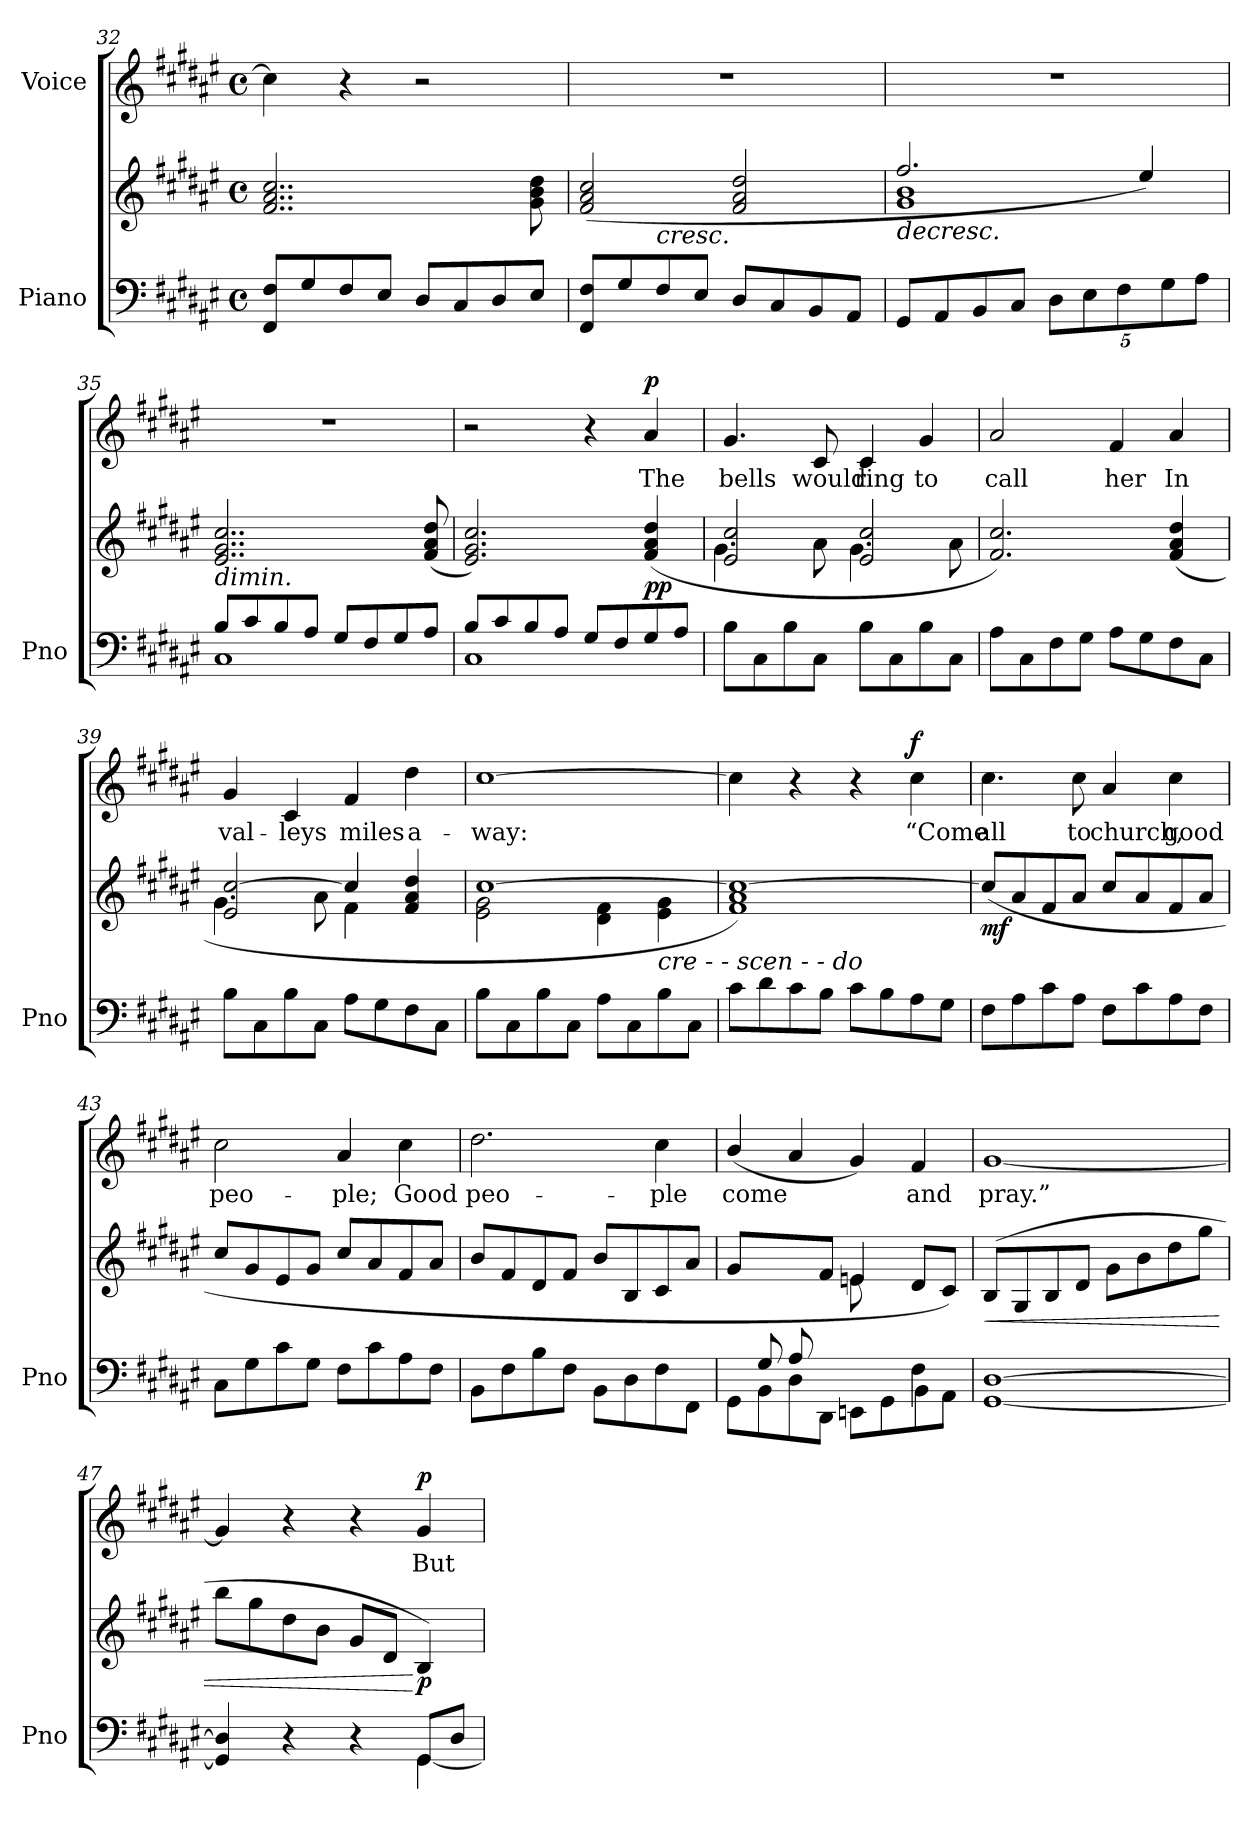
**kern	**kern	**dynam	**kern	**text	**dynam
*part2	*part2	*part2	*part1	*part1	*part1
*staff3	*staff2	*staff2/3	*staff1	*staff1	*staff1
*I"Piano	*	*	*I"Voice	*	*
*I'Pno	*	*	*	*	*
*clefF4	*clefG2	*	*clefG2	*	*
*k[f#c#g#d#a#e#]	*k[f#c#g#d#a#e#]	*	*k[f#c#g#d#a#e#]	*	*
*M4/4	*M4/4	*	*M4/4	*	*
*met(c)	*met(c)	*	*met(c)	*	*
=32	=32	=32	=32	=32	=32
8FF#/ 8F#/L	2..f#/ 2..a#/ 2..cc#/	.	4cc#\]	.	.
8G#/	.	.	.	.	.
8F#/	.	.	4r	.	.
8E#/J	.	.	.	.	.
8D#/L	.	.	2r	.	.
8C#/	.	.	.	.	.
8D#/	.	.	.	.	.
8E#/J	8g#\ 8b\ 8dd#\	.	.	.	.
=33	=33	=33	=33	=33	=33
*	*^	*	*	*	*
8FF#/ 8F#/L	(2f#/ 2a#/ 2cc#/	4ryy	.	1r	.	.
8G#/	.	.	.	.	.	.
!	!	!	!LO:HP:b	!	!	!
8F#/	.	4ryy	<	.	.	.
8E#/J	.	.	.	.	.	.
8D#/L	2f#/ 2a#/ 2dd#/	2ryy	.	.	.	.
8C#/	.	.	.	.	.	.
8BB/	.	.	.	.	.	.
8AA#/J	.	.	.	.	.	.
=34	=34	=34	=34	=34	=34	=34
!	!	!	!LO:HP:b	!	!	!
8GG#/L	2.ff#/	1g# 1b	>	1r	.	.
8AA#/	.	.	.	.	.	.
8BB/	.	.	.	.	.	.
8C#/J	.	.	.	.	.	.
10D#\L	.	.	.	.	.	.
10E#\	.	.	.	.	.	.
10F#\	.	.	.	.	.	.
.	4ee#/)	.	[	.	.	.
10G#\	.	.	.	.	.	.
10A#\J	.	.	.	.	.	.
*	*v	*v	*	*	*	*
=35	=35	=35	=35	=35	=35
*^	*	*	*	*	*
!	!	!LO:TX:b:i:t=dimin.	!	!	!	!
8B/L	1C#	2..e#/ 2..g#/ 2..cc#/	.	1r	.	.
8c#/	.	.	.	.	.	.
8B/	.	.	.	.	.	.
8A#/J	.	.	.	.	.	.
8G#/L	.	.	.	.	.	.
8F#/	.	.	.	.	.	.
8G#/	.	.	.	.	.	.
8A#/J	.	(>8f#/ 8a#/ 8dd#/	.	.	.	.
=36	=36	=36	=36	=36	=36	=36
8B/L	1C#	2.e#/ 2.g#/ 2.cc#/)	.	2r	.	.
8c#/	.	.	.	.	.	.
8B/	.	.	.	.	.	.
8A#/J	.	.	.	.	.	.
8G#/L	.	.	.	4r	.	.
8F#/	.	.	.	.	.	.
!	!	!	!LO:DY:b	!	!	!LO:DY:a
8G#/	.	(4f#/ 4a#/ 4dd#/	pp	4a#/	The	p
8A#/J	.	.	.	.	.	.
*v	*v	*	*	*	*	*
=37	=37	=37	=37	=37	=37
*	*^	*	*	*	*
8B\L	2e#/ 2cc#/	4.g#\	.	4.g#/	bells	.
8C#\	.	.	.	.	.	.
8B\	.	.	.	.	.	.
8C#\J	.	8a#\	.	8c#/	would	.
8B\L	2e#/ 2cc#/	4.g#\	.	4c#/	ring	.
8C#\	.	.	.	.	.	.
8B\	.	.	.	4g#/	to	.
8C#\J	.	8a#\	.	.	.	.
*	*v	*v	*	*	*	*
=38	=38	=38	=38	=38	=38
8A#\L	2.f#/ 2.cc#/)	.	2a#/	call	.
8C#\	.	.	.	.	.
8F#\	.	.	.	.	.
8G#\J	.	.	.	.	.
8A#\L	.	.	4f#/	her	.
8G#\	.	.	.	.	.
8F#\	(4f#/ 4a#/ 4dd#/	.	4a#/	In	.
8C#\J	.	.	.	.	.
=39	=39	=39	=39	=39	=39
*	*^	*	*	*	*
8B\L	2e#/ [2cc#/	4.g#\	.	4g#/	val-	.
8C#\	.	.	.	.	.	.
8B\	.	.	.	4c#/	-leys	.
8C#\J	.	8a#\	.	.	.	.
8A#\L	4cc#/]	4f#\	.	4f#/	miles	.
8G#\	.	.	.	.	.	.
8F#\	4f#/ 4a#/ 4dd#/	4ryy	.	4dd#\	a-	.
8C#\J	.	.	.	.	.	.
=40	=40	=40	=40	=40	=40	=40
8B\L	[1cc#	2e#\ 2g#\	.	[1cc#	-way:	.
8C#\	.	.	.	.	.	.
8B\	.	.	.	.	.	.
8C#\J	.	.	.	.	.	.
8A#\L	.	4d#\ 4f#\	.	.	.	.
8C#\	.	.	.	.	.	.
!	!	!LO:TX:b:i:t=cre     -            -      scen      -           -      do	!	!	!	!
8B\	.	4e#\ 4g#\	.	.	.	.
8C#\J	.	.	.	.	.	.
*	*v	*v	*	*	*	*
=41	=41	=41	=41	=41	=41
8c#\L	1f# 1a# 1cc#_)	.	4cc#\]	.	.
8d#\	.	.	.	.	.
8c#\	.	.	4r	.	.
8B\J	.	.	.	.	.
8c#\L	.	.	4r	.	.
8B\	.	.	.	.	.
!	!	!	!	!	!LO:DY:a
8A#\	.	.	4cc#\	“Come	f
8G#\J	.	.	.	.	.
=42	=42	=42	=42	=42	=42
!	!	!LO:DY:b	!	!	!
8F#\L	(8cc#/L]	mf	4.cc#\	all	.
8A#\	8a#/	.	.	.	.
8c#\	8f#/	.	.	.	.
8A#\J	8a#/J	.	8cc#\	to	.
8F#\L	8cc#/L	.	4a#/	church,	.
8c#\	8a#/	.	.	.	.
8A#\	8f#/	.	4cc#\	good	.
8F#\J	8a#/J	.	.	.	.
=43	=43	=43	=43	=43	=43
8C#\L	8cc#/L	.	2cc#\	peo-	.
8G#\	8g#/	.	.	.	.
8c#\	8e#/	.	.	.	.
8G#\J	8g#/J	.	.	.	.
8F#\L	8cc#/L	.	4a#/	-ple;	.
8c#\	8a#/	.	.	.	.
8A#\	8f#/	.	4cc#\	Good	.
8F#\J	8a#/J	.	.	.	.
=44	=44	=44	=44	=44	=44
8BB\L	8b/L	.	2.dd#\	peo-	.
8F#\	8f#/	.	.	.	.
8B\	8d#/	.	.	.	.
8F#\J	8f#/J	.	.	.	.
8BB\L	8b/L	.	.	.	.
8D#\	8B/	.	.	.	.
8F#\	8c#/	.	4cc#\	-ple	.
8FF#\J	8a#/J	.	.	.	.
=45	=45	=45	=45	=45	=45
*^	*^	*	*	*	*
*	*^	*	*	*	*	*	*
8ryy	8ryy	8GG#\L	8g#/L	2ryy	.	(4b/	come	.
8G#/	8ryy@	8BB\	4ryy	.	.	.	.	.
8A#/	8ryy@	8D#\	.	.	.	4a#/	.	.
2ryy	8ryy@	8DD#\J	8f#/J	.	.	.	.	.
.	8ryy@	8EEn\L	4en/	8e\L	.	4g#/)	.	.
.	8En/J	8GG#\	.	4.ryy	.	.	.	.
.	4F#\	8BB\	8d#/L	.	.	4f#/	and	.
8ryy	.	8AA#\J	8c#/J)	.	.	.	.	.
*	*	*	*v	*v	*	*	*	*
=46	=46	=46	=46	=46	=46	=46	=46
!	!	!	!	!LO:HP:b	!	!	!
*v	*v	*v	*	*	*	*	*
[1GG# [1D#	(8B/L	<	[1g#	pray.”	.
.	8G#/	.	.	.	.
.	8B/	.	.	.	.
.	8d#/J	.	.	.	.
.	8g#\L	.	.	.	.
.	8b\	.	.	.	.
.	8dd#\	.	.	.	.
.	8gg#\J	.	.	.	.
.	.	]	.	.	.
=47	=47	=47	=47	=47	=47
*^	*	*	*	*	*
4GG#/] 4D#/]	2.ryy	8bb\L	.	4g#/]	.	.
.	.	8gg#\	.	.	.	.
4r	.	8dd#\	.	4r	.	.
.	.	8b\J	.	.	.	.
4r	.	8g#/L	.	4r	.	.
.	.	8d#/J	.	.	.	.
!	!	!	!LO:DY:n=1:b	!	!	!LO:DY:a
8GG#/L	[4GG#\	4B/)	[ p	4g#/	But	p
8D#/J	.	.	.	.	.	.
*v	*v	*	*	*	*	*
=	=	=	=	=	=
*-	*-	*-	*-	*-	*-
